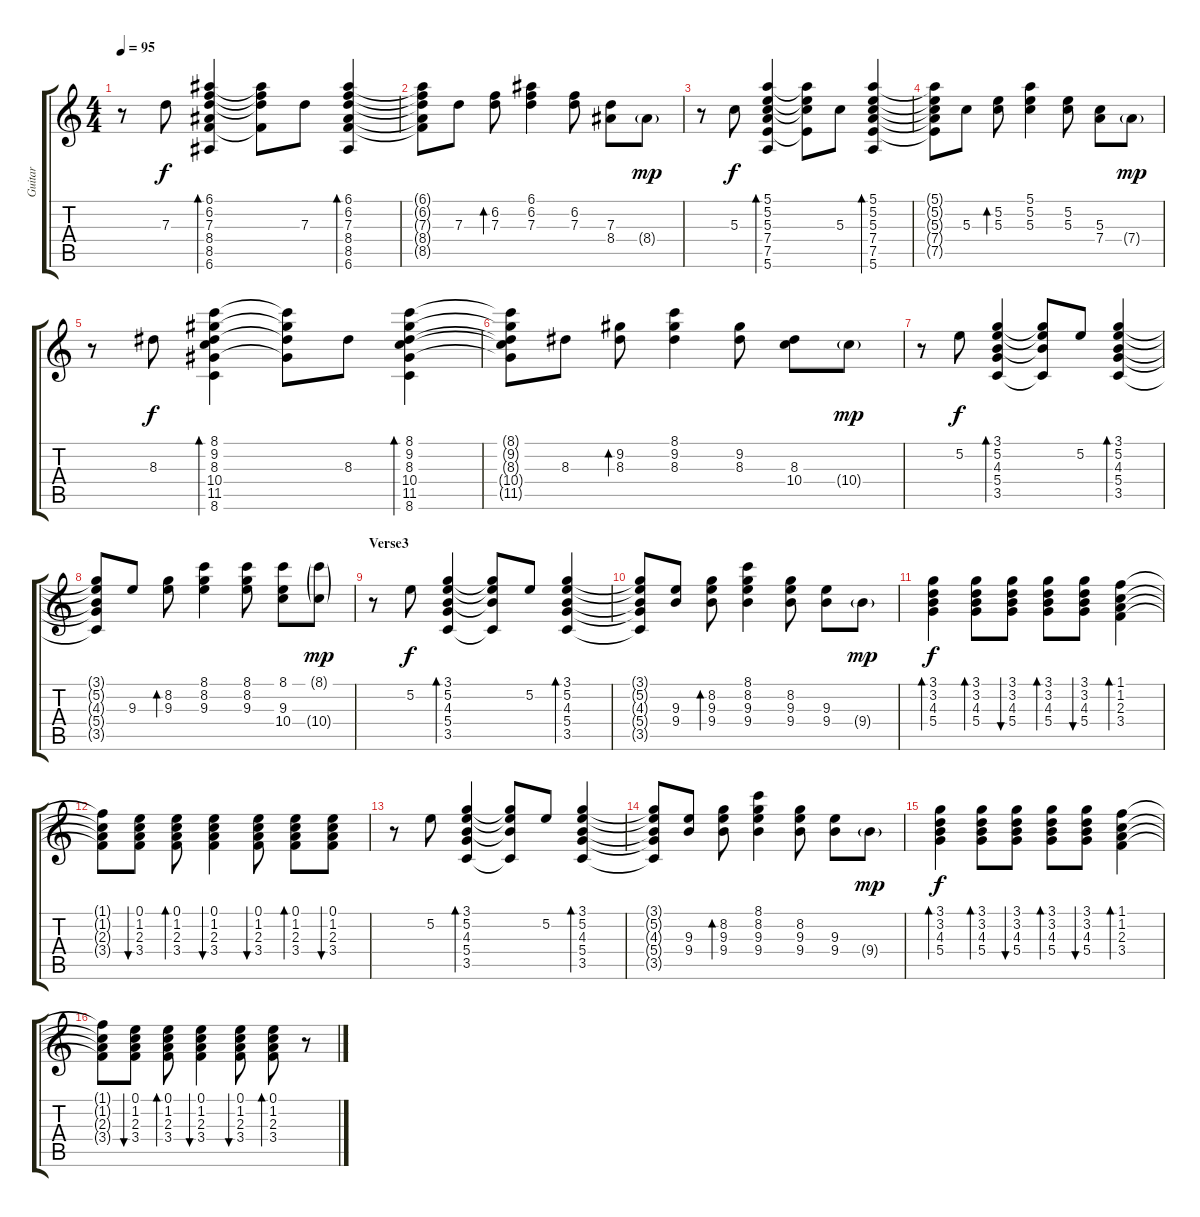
\track ("Guitar" "Guitar") {instrument acousticguitarsteel}
\staff {score tabs}
\tuning (E4 B3 G3 D3 A2 E2) {hide}
\ts (4 4)
\tempo 95
\clef g2
\ks c
r.8{dy mp} 7.3.8{dy f} (6.1 6.2 7.3 8.4 8.5 6.6).4{bd 60} (6.1{t} 6.2{t} 7.3{t} 8.5{t}).8 7.3.8 (6.1 6.2 7.3 8.4 8.5 6.6).4{bd 60} |
(6.1{t} 6.2{t} 7.3{t} 8.4{t} 8.5{t}).8 7.3.8 (6.2 7.3).8{bd 60} (6.1 6.2 7.3).4 (6.2 7.3).8 (7.3 8.4).8 8.4{g}.8{dy mp} |
r.8 5.3.8{dy f} (5.1 5.2 5.3 7.4 7.5 5.6).4{bd 60} (5.1{t} 5.2{t} 5.3{t} 7.5{t}).8 5.3.8 (5.1 5.2 5.3 7.4 7.5 5.6).4{bd 60} |
(5.1{t} 5.2{t} 5.3{t} 7.4{t} 7.5{t}).8 5.3.8 (5.2 5.3).8{bd 60} (5.1 5.2 5.3).4 (5.2 5.3).8 (5.3 7.4).8 7.4{g}.8{dy mp} |
r.8 8.3.8{dy f} (8.1 9.2 8.3 10.4 11.5 8.6).4{bd 60} (8.1{t} 9.2{t} 8.3{t} 11.5{t}).8 8.3.8 (8.1 9.2 8.3 10.4 11.5 8.6).4{bd 60} |
(8.1{t} 9.2{t} 8.3{t} 10.4{t} 11.5{t}).8 8.3.8 (9.2 8.3).8{bd 60} (8.1 9.2 8.3).4 (9.2 8.3).8 (8.3 10.4).8 10.4{g}.8{dy mp} |
r.8 5.2.8{dy f} (3.1 5.2 4.3 5.4 3.5).4{bd 60} (3.1{t} 5.2{t} 4.3{t} 3.5{t}).8 5.2.8 (3.1 5.2 4.3 5.4 3.5).4{bd 60} |
(3.1{t} 5.2{t} 4.3{t} 5.4{t} 3.5{t}).8 9.3.8 (8.2 9.3).8{bd 60} (8.1 8.2 9.3).4 (8.1 8.2 9.3).8 (8.1 9.3 10.4).8 (8.1{g} 10.4{g}).8{dy mp} |
\section ("" "Verse3")
r.8 5.2.8{dy f} (3.1 5.2 4.3 5.4 3.5).4{bd 60} (3.1{t} 5.2{t} 4.3{t} 3.5{t}).8 5.2.8 (3.1 5.2 4.3 5.4 3.5).4{bd 60} |
(3.1{t} 5.2{t} 4.3{t} 5.4{t} 3.5{t}).8 (9.3 9.4).8 (8.2 9.3 9.4).8{bd 60} (8.1 8.2 9.3 9.4).4 (8.2 9.3 9.4).8 (9.3 9.4).8 9.4{g}.8{dy mp} |
(3.1 3.2 4.3 5.4).4{bd 60 dy f} (3.1 3.2 4.3 5.4).8{bd 60} (3.1 3.2 4.3 5.4).8{bu 60} (3.1 3.2 4.3 5.4).8{bd 60} (3.1 3.2 4.3 5.4).8{bu 60} (1.1 1.2 2.3 3.4).4{bd 240} |
(1.1{t} 1.2{t} 2.3{t} 3.4{t}).8{volume 6} (0.1 1.2 2.3 3.4).8{bu 60} (0.1 1.2 2.3 3.4).8{bd 60} (0.1 1.2 2.3 3.4).4{bu 60} (0.1 1.2 2.3 3.4).8{bu 60} (0.1 1.2 2.3 3.4).8{bd 60} (0.1 1.2 2.3 3.4).8{bu 60} |
r.8 5.2.8 (3.1 5.2 4.3 5.4 3.5).4{bd 60} (3.1{t} 5.2{t} 4.3{t} 3.5{t}).8 5.2.8 (3.1 5.2 4.3 5.4 3.5).4{bd 60} |
(3.1{t} 5.2{t} 4.3{t} 5.4{t} 3.5{t}).8 (9.3 9.4).8 (8.2 9.3 9.4).8{bd 60} (8.1 8.2 9.3 9.4).4 (8.2 9.3 9.4).8 (9.3 9.4).8 9.4{g}.8{dy mp} |
(3.1 3.2 4.3 5.4).4{bd 60 dy f} (3.1 3.2 4.3 5.4).8{bd 60} (3.1 3.2 4.3 5.4).8{bu 60} (3.1 3.2 4.3 5.4).8{bd 60} (3.1 3.2 4.3 5.4).8{bu 60} (1.1 1.2 2.3 3.4).4{bd 240} |
(1.1{t} 1.2{t} 2.3{t} 3.4{t}).8{volume 6} (0.1 1.2 2.3 3.4).8{bu 60} (0.1 1.2 2.3 3.4).8{bd 60} (0.1 1.2 2.3 3.4).4{bu 60} (0.1 1.2 2.3 3.4).8{bu 60} (0.1 1.2 2.3 3.4).8{bd 60} r.8
